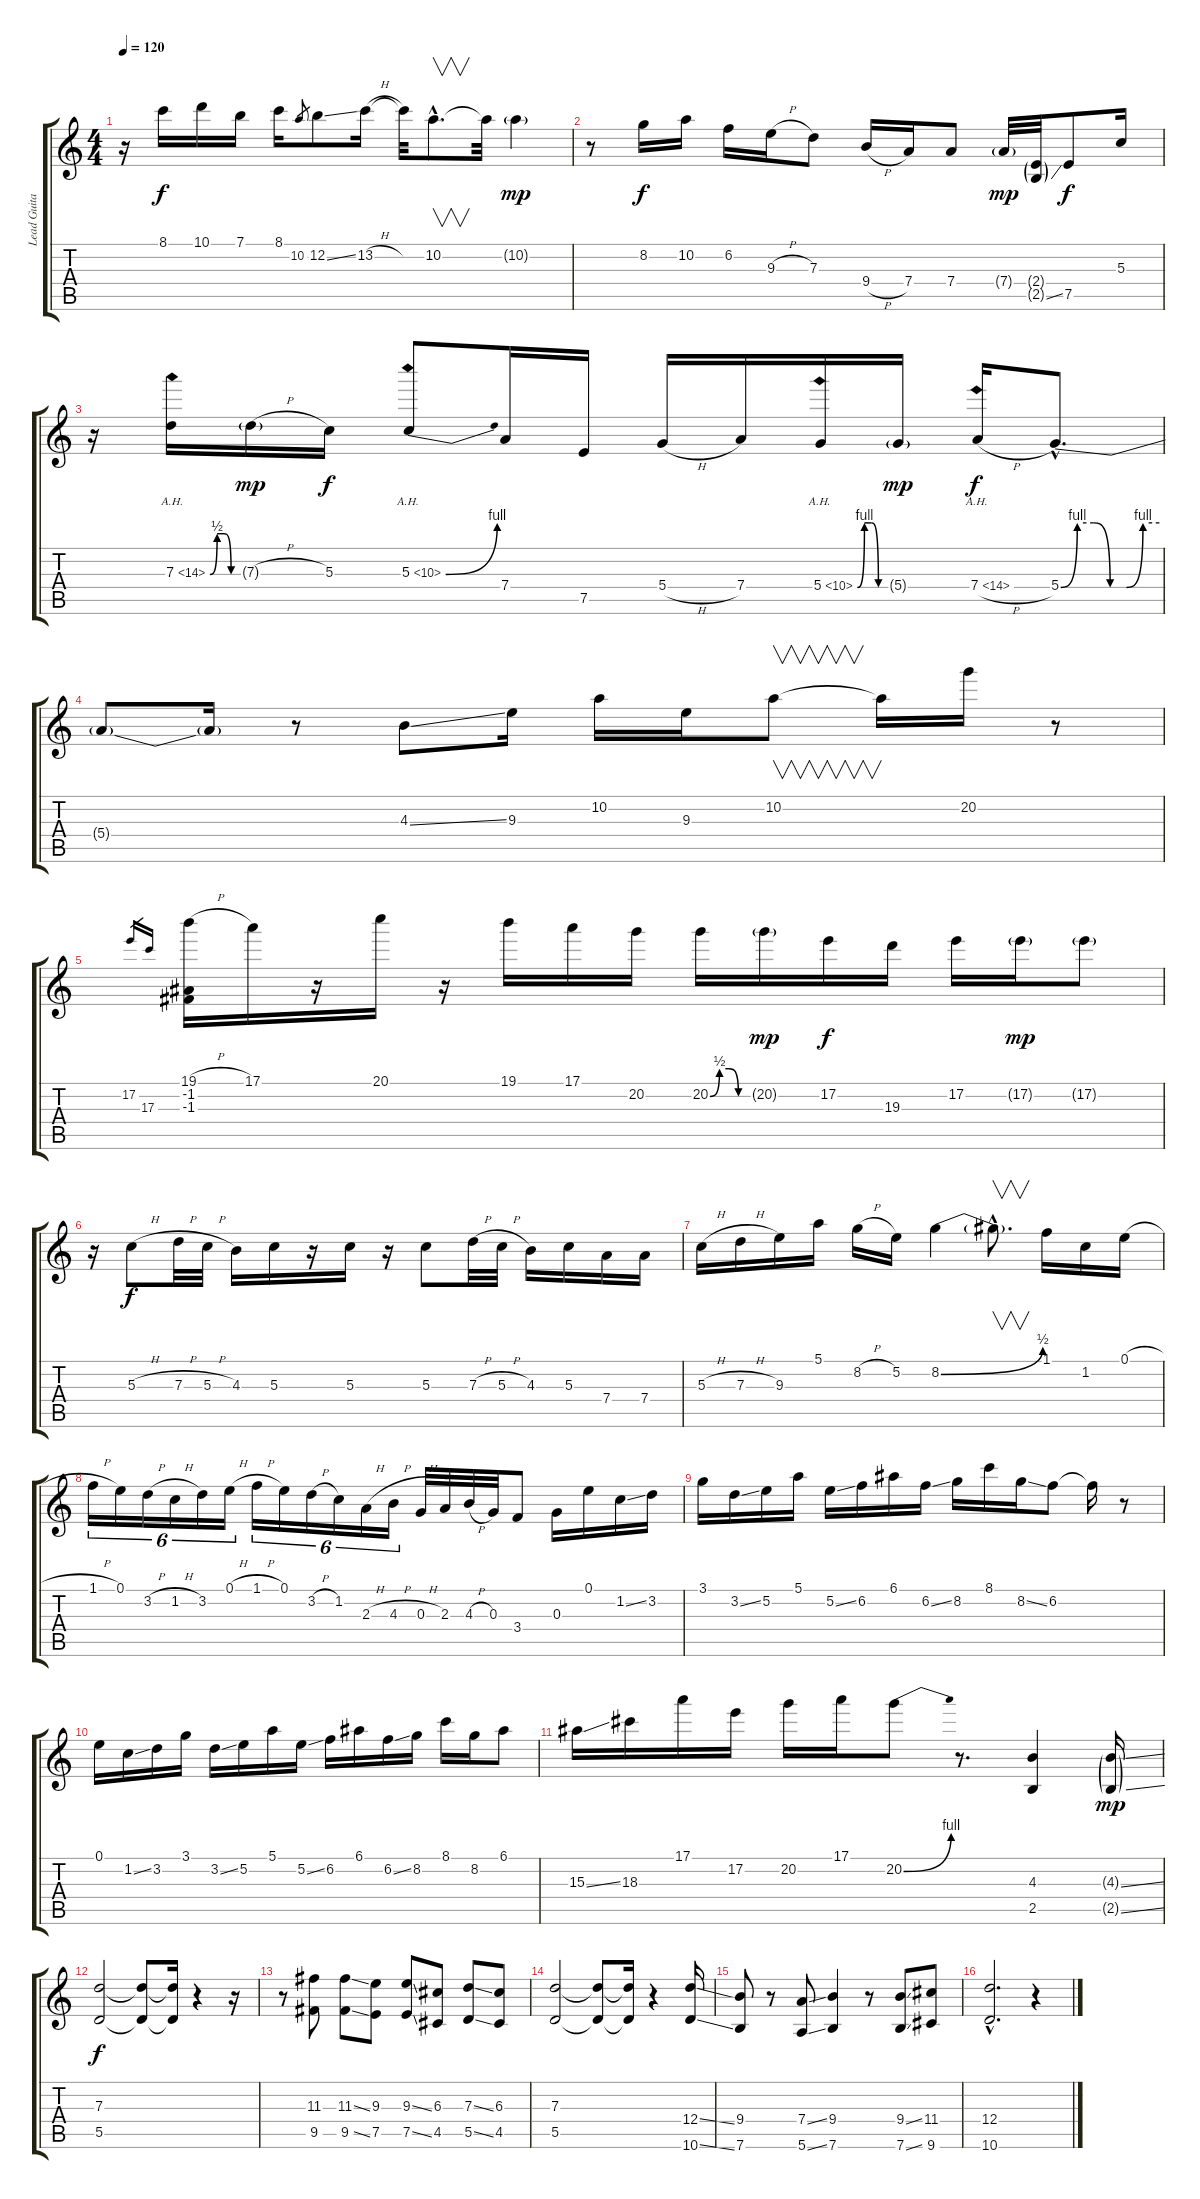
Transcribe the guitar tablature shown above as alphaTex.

\track ("Lead Guitar" "Lead Guita") {instrument electricguitarclean}
\staff {score tabs}
\tuning (E4 B3 G3 D3 A2 E2) {hide}
\ts (4 4)
\tempo 120
\clef g2
\ks c
r.16{dy f} 8.1.16 10.1.16 7.1.16 8.1.16 10.2.8{gr} 12.2{ss}.8 13.2{h}.16 13.2{t}.32 10.2{hac}.8{v d} 10.2{t}.32 10.2{g}.4{dy mp} |
r.8 8.2.16{dy f} 10.2.16 6.2.16 9.3{h}.16 7.3.8 9.4{h}.16 7.4.16 7.4.8 7.4{g}.32{dy mp} (2.4{g} 2.5{ss g}).32 7.5.8{dy f} 5.3.16 |
r.16 7.3{be (custom 0 0 15 2 30 2 45 0 60 0) ah 7}.16 7.3{h g}.16{dy mp} 5.3.16{dy f} 5.3{be (bend 0 0 60 4) ah 5}.8 7.4.16 7.5.16 5.4{h}.16 7.4.16 5.4{be (custom 0 0 15 4 30 4 45 0 60 0) ah 5}.16 5.4{g}.16{dy mp} 7.4{ah 7 h}.16{dy f} 5.4{be (custom 0 0 10 4 20 4 30 0 40 0 50 4 60 4) hac}.8{d} |
5.4{t}.8 5.4{t}.16 r.8 4.3{ss}.8 9.3.16 10.2.16 9.3.16 10.2.8{v} 10.2{t}.16 20.2.16 r.8 |
17.2.16{gr} 17.3.16{gr} (19.1{h} -1.2 -1.3).16 17.1.16 r.16 20.1.16 r.16 19.1.16 17.1.16 20.2.16 20.2{be (custom 0 0 15 2 30 2 45 0 60 0)}.16 20.2{g}.16{dy mp} 17.2.16{dy f} 19.3.16 17.2.16 17.2{g}.16{dy mp} 17.2{g}.8 |
r.16 5.3{h}.8{dy f} 7.3{h}.32 5.3{h}.32 4.3.16 5.3.16 r.16 5.3.16 r.16 5.3.8 7.3{h}.32 5.3{h}.32 4.3.16 5.3.16 7.4.16 7.4.16 |
5.3{h}.16 7.3{h}.16 9.3.16 5.1.16 8.2{h}.16 5.2.16 8.2{be (bend 0 0 60 2)}.4 8.2{hac t}.8{v d} 1.1.16 1.2.16 0.1{h}.16 |
1.1{h}.16{tu (6 4)} 0.1.16{tu (6 4)} 3.2{h}.16{tu (6 4)} 1.2{h}.16{tu (6 4)} 3.2.16{tu (6 4)} 0.1{h}.16{tu (6 4)} 1.1{h}.16{tu (6 4)} 0.1.16{tu (6 4)} 3.2{h}.16{tu (6 4)} 1.2.16{tu (6 4)} 2.3{h}.16{tu (6 4)} 4.3{h}.16{tu (6 4)} 0.3{h}.32 2.3.32 4.3{h}.32 0.3.32 3.4.8 0.3.16 0.1.16 1.2{ss}.16 3.2.16 |
3.1.16 3.2{ss}.16 5.2.16 5.1.16 5.2{ss}.16 6.2.16 6.1.16 6.2{ss}.16 8.2.16 8.1.16 8.2{ss}.16 6.2.8 6.2{t}.16 r.8 |
0.1.16 1.2{ss}.16 3.2.16 3.1.16 3.2{ss}.16 5.2.16 5.1.16 5.2{ss}.16 6.2.16 6.1.16 6.2{ss}.16 8.2.16 8.1.16 8.2.16 6.1.8 |
15.3{ss}.16 18.3.16 17.1.16 17.2.16 20.2.16 17.1.16 20.2{be (bend 0 0 60 4)}.8 r.8{d} (4.3 2.5).4 (4.3{ss g} 2.5{ss g}).16{dy mp} |
(7.3 5.5).2{dy f} (7.3{t} 5.5{t}).8 (7.3{t} 5.5{t}).16 r.4 r.16 |
r.8 (11.3 9.5).8 (11.3{ss} 9.5{ss}).8 (9.3 7.5).8 (9.3{ss} 7.5{ss}).8 (6.3 4.5).8 (7.3{ss} 5.5{ss}).8 (6.3 4.5).8 |
(7.3 5.5).2 (7.3{t} 5.5{t}).8 (7.3{t} 5.5{t}).16 r.4 (12.4{ss} 10.6{ss}).16 |
(9.4 7.6).8 r.8 (7.4{ss} 5.6{ss}).8 (9.4 7.6).4 r.8 (9.4{ss} 7.6{ss}).8 (11.4 9.6).8 |
(12.4{hac} 10.6{hac}).2{d} r.4
